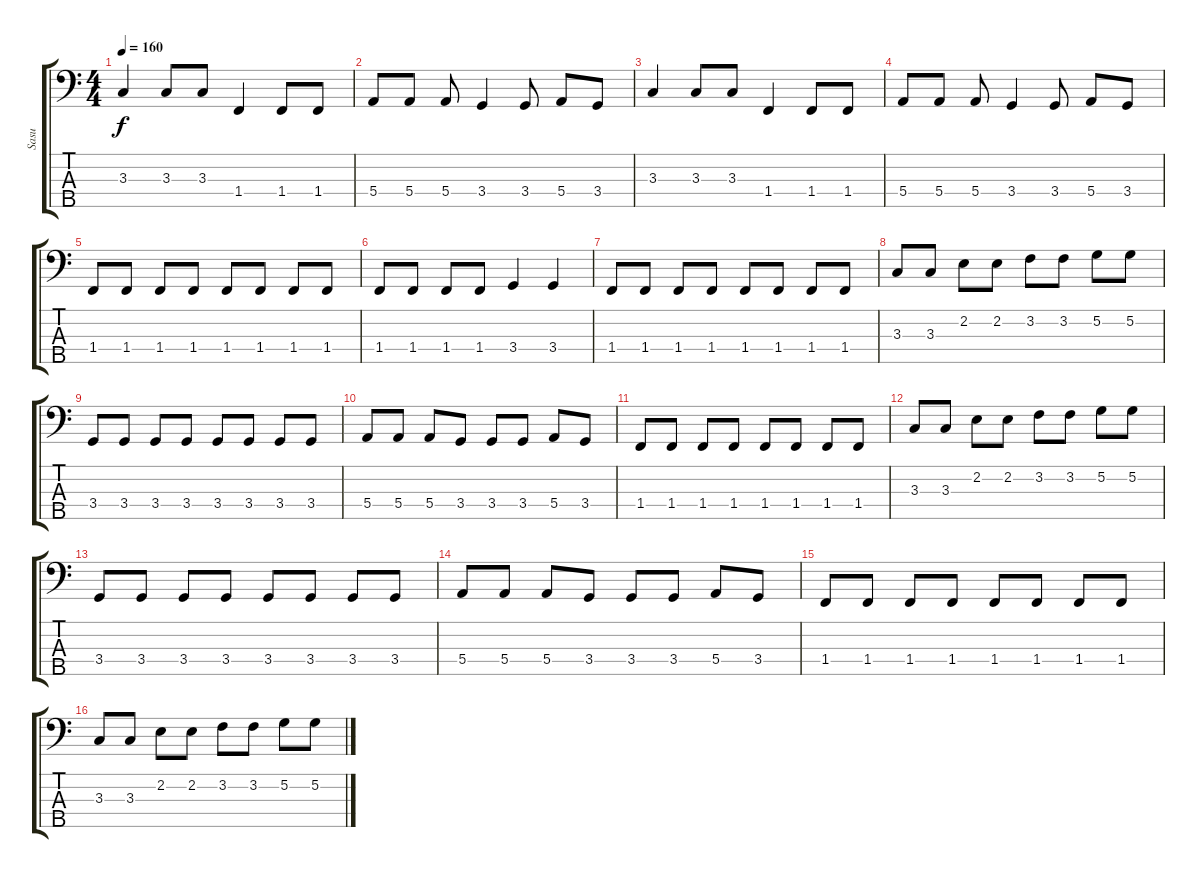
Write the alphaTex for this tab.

\track ("Sasu" "Sasu") {instrument electricbassfinger}
\staff {score tabs}
\tuning (G2 D2 A1 E1 B0) {hide}
\ts (4 4)
\tempo 160
\clef f4
\ks c
3.3.4{dy f} 3.3.8 3.3.8 1.4.4 1.4.8 1.4.8 |
5.4.8 5.4.8 5.4.8 3.4.4 3.4.8 5.4.8 3.4.8 |
3.3.4 3.3.8 3.3.8 1.4.4 1.4.8 1.4.8 |
5.4.8 5.4.8 5.4.8 3.4.4 3.4.8 5.4.8 3.4.8 |
1.4.8 1.4.8 1.4.8 1.4.8 1.4.8 1.4.8 1.4.8 1.4.8 |
1.4.8 1.4.8 1.4.8 1.4.8 3.4.4 3.4.4 |
1.4.8 1.4.8 1.4.8 1.4.8 1.4.8 1.4.8 1.4.8 1.4.8 |
3.3.8 3.3.8 2.2.8 2.2.8 3.2.8 3.2.8 5.2.8 5.2.8 |
3.4.8 3.4.8 3.4.8 3.4.8 3.4.8 3.4.8 3.4.8 3.4.8 |
5.4.8 5.4.8 5.4.8 3.4.8 3.4.8 3.4.8 5.4.8 3.4.8 |
1.4.8 1.4.8 1.4.8 1.4.8 1.4.8 1.4.8 1.4.8 1.4.8 |
3.3.8 3.3.8 2.2.8 2.2.8 3.2.8 3.2.8 5.2.8 5.2.8 |
3.4.8 3.4.8 3.4.8 3.4.8 3.4.8 3.4.8 3.4.8 3.4.8 |
5.4.8 5.4.8 5.4.8 3.4.8 3.4.8 3.4.8 5.4.8 3.4.8 |
1.4.8 1.4.8 1.4.8 1.4.8 1.4.8 1.4.8 1.4.8 1.4.8 |
3.3.8 3.3.8 2.2.8 2.2.8 3.2.8 3.2.8 5.2.8 5.2.8
